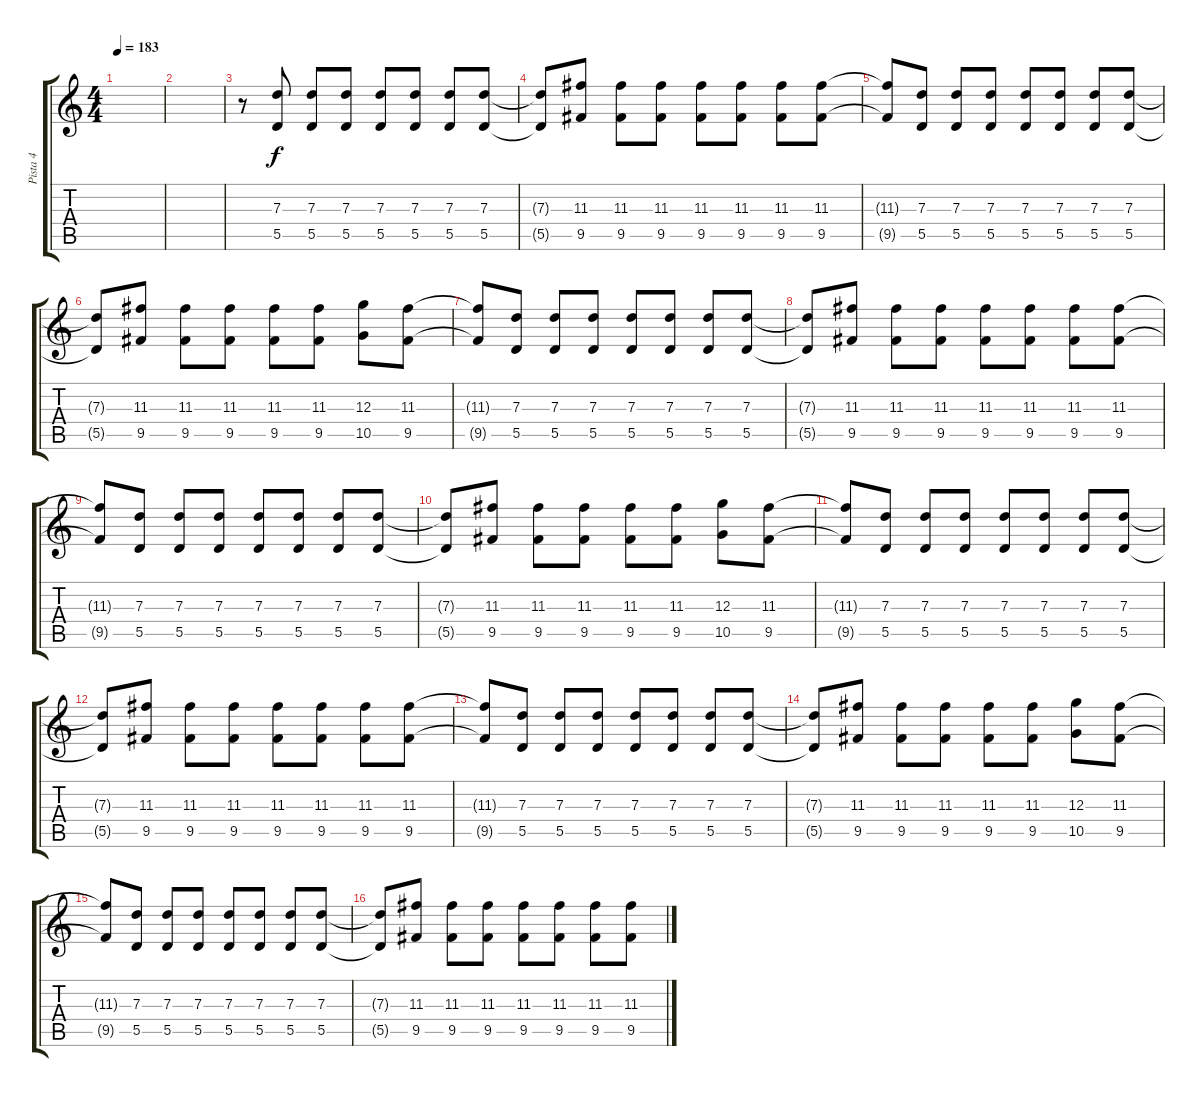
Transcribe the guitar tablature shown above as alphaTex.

\track ("Pista 4" "Pista 4") {instrument electricguitarclean}
\staff {score tabs}
\tuning (E4 B3 G3 D3 A2 D2) {hide}
\ts (4 4)
\tempo 183
\clef g2
\ks c
|
|
r.8{balance 0} (7.3 5.5).8 (7.3 5.5).8 (7.3 5.5).8 (7.3 5.5).8 (7.3 5.5).8 (7.3 5.5).8 (7.3 5.5).8 |
(7.3{t} 5.5{t}).8 (11.3 9.5).8 (11.3 9.5).8 (11.3 9.5).8 (11.3 9.5).8 (11.3 9.5).8 (11.3 9.5).8 (11.3 9.5).8 |
(11.3{t} 9.5{t}).8 (7.3 5.5).8 (7.3 5.5).8 (7.3 5.5).8 (7.3 5.5).8 (7.3 5.5).8 (7.3 5.5).8 (7.3 5.5).8 |
(7.3{t} 5.5{t}).8 (11.3 9.5).8 (11.3 9.5).8 (11.3 9.5).8 (11.3 9.5).8 (11.3 9.5).8 (12.3 10.5).8 (11.3 9.5).8 |
(11.3{t} 9.5{t}).8 (7.3 5.5).8 (7.3 5.5).8 (7.3 5.5).8 (7.3 5.5).8 (7.3 5.5).8 (7.3 5.5).8 (7.3 5.5).8 |
(7.3{t} 5.5{t}).8 (11.3 9.5).8 (11.3 9.5).8 (11.3 9.5).8 (11.3 9.5).8 (11.3 9.5).8 (11.3 9.5).8 (11.3 9.5).8 |
(11.3{t} 9.5{t}).8 (7.3 5.5).8 (7.3 5.5).8 (7.3 5.5).8 (7.3 5.5).8 (7.3 5.5).8 (7.3 5.5).8 (7.3 5.5).8 |
(7.3{t} 5.5{t}).8 (11.3 9.5).8 (11.3 9.5).8 (11.3 9.5).8 (11.3 9.5).8 (11.3 9.5).8 (12.3 10.5).8 (11.3 9.5).8 |
(11.3{t} 9.5{t}).8 (7.3 5.5).8 (7.3 5.5).8 (7.3 5.5).8 (7.3 5.5).8 (7.3 5.5).8 (7.3 5.5).8 (7.3 5.5).8 |
(7.3{t} 5.5{t}).8 (11.3 9.5).8 (11.3 9.5).8 (11.3 9.5).8 (11.3 9.5).8 (11.3 9.5).8 (11.3 9.5).8 (11.3 9.5).8 |
(11.3{t} 9.5{t}).8 (7.3 5.5).8 (7.3 5.5).8 (7.3 5.5).8 (7.3 5.5).8 (7.3 5.5).8 (7.3 5.5).8 (7.3 5.5).8 |
(7.3{t} 5.5{t}).8 (11.3 9.5).8 (11.3 9.5).8 (11.3 9.5).8 (11.3 9.5).8 (11.3 9.5).8 (12.3 10.5).8 (11.3 9.5).8 |
(11.3{t} 9.5{t}).8 (7.3 5.5).8 (7.3 5.5).8 (7.3 5.5).8 (7.3 5.5).8 (7.3 5.5).8 (7.3 5.5).8 (7.3 5.5).8 |
(7.3{t} 5.5{t}).8 (11.3 9.5).8 (11.3 9.5).8 (11.3 9.5).8 (11.3 9.5).8 (11.3 9.5).8 (11.3 9.5).8 (11.3 9.5).8
